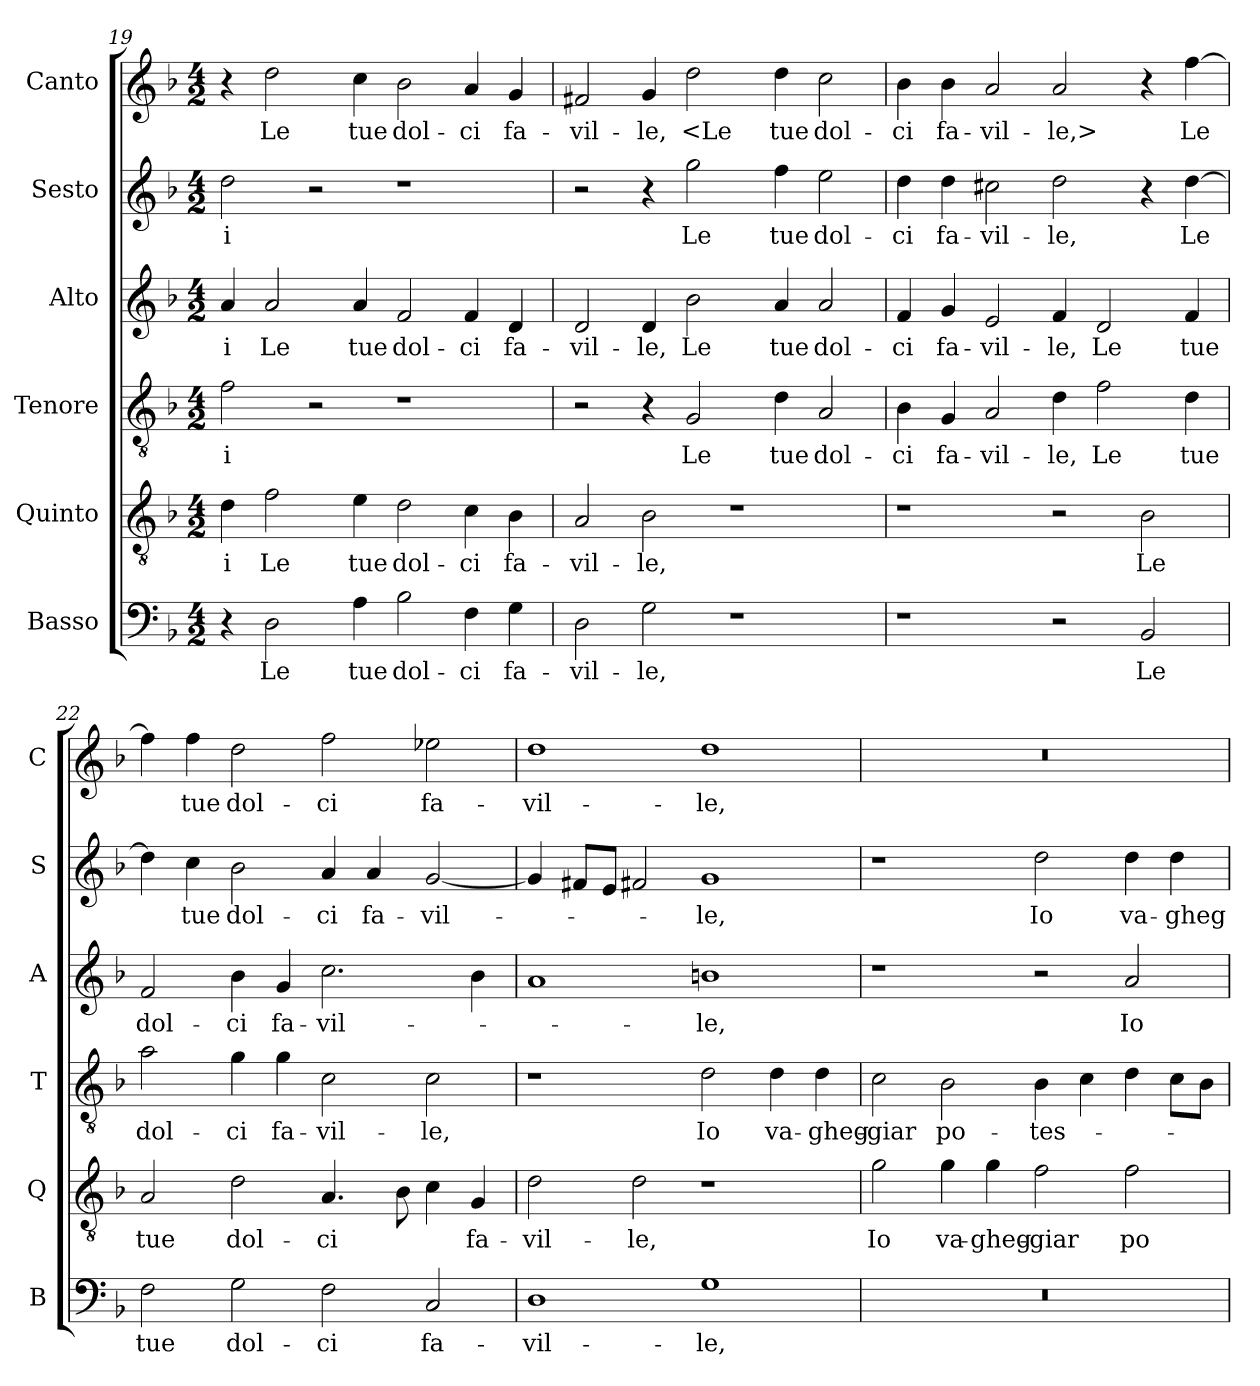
**kern	**text	**kern	**text	**kern	**text	**kern	**text	**kern	**text	**kern	**text
*part6	*part6	*part5	*part5	*part4	*part4	*part3	*part3	*part2	*part2	*part1	*part1
*staff6	*staff6	*staff5	*staff5	*staff4	*staff4	*staff3	*staff3	*staff2	*staff2	*staff1	*staff1
*I"Basso	*	*I"Quinto	*	*I"Tenore	*	*I"Alto	*	*I"Sesto	*	*I"Canto	*
*I'B	*	*I'Q	*	*I'T	*	*I'A	*	*I'S	*	*I'C	*
*clefF4	*	*clefGv2	*	*clefGv2	*	*clefG2	*	*clefG2	*	*clefG2	*
*k[b-]	*	*k[b-]	*	*k[b-]	*	*k[b-]	*	*k[b-]	*	*k[b-]	*
*M4/2	*	*M4/2	*	*M4/2	*	*M4/2	*	*M4/2	*	*M4/2	*
=19	=19	=19	=19	=19	=19	=19	=19	=19	=19	=19	=19
4r	.	4d	-i	2f	-i	4a	-i	2dd	-i	4r	.
2D	Le	2f	Le	.	.	2a	Le	.	.	2dd	Le
.	.	.	.	2r	.	.	.	2r	.	.	.
4A	tue	4e	tue	.	.	4a	tue	.	.	4cc	tue
2B-	dol-	2d	dol-	1r	.	2f	dol-	1r	.	2b-	dol-
4F	-ci	4c	-ci	.	.	4f	-ci	.	.	4a	-ci
4G	fa-	4B-	fa-	.	.	4d	fa-	.	.	4g	fa-
=20	=20	=20	=20	=20	=20	=20	=20	=20	=20	=20	=20
2D	-vil-	2A	-vil-	2r	.	2d	-vil-	2r	.	2f#X	-vil-
2G	-le,	2B-	-le,	4r	.	4d	-le,	4r	.	4g	-le,
.	.	.	.	2G	Le	2b-	Le	2gg	Le	2dd	<Le
1r	.	1r	.	.	.	.	.	.	.	.	.
.	.	.	.	4d	tue	4a	tue	4ff	tue	4dd	tue
.	.	.	.	2A	dol-	2a	dol-	2ee	dol-	2cc	dol-
=21	=21	=21	=21	=21	=21	=21	=21	=21	=21	=21	=21
1r	.	1r	.	4B-	-ci	4f	-ci	4dd	-ci	4b-	-ci
.	.	.	.	4G	fa-	4g	fa-	4dd	fa-	4b-	fa-
.	.	.	.	2A	-vil-	2e	-vil-	2cc#X	-vil-	2a	-vil-
2r	.	2r	.	4d	-le,	4f	-le,	2dd	-le,	2a	-le,>
.	.	.	.	2f	Le	2d	Le	.	.	.	.
2BB-	Le	2B-	Le	.	.	.	.	4r	.	4r	.
.	.	.	.	4d	tue	4f	tue	[4dd	Le	[4ff	Le
=22	=22	=22	=22	=22	=22	=22	=22	=22	=22	=22	=22
2F	tue	2A	tue	2a	dol-	2f	dol-	4dd]	.	4ff]	.
.	.	.	.	.	.	.	.	4cc	tue	4ff	tue
2G	dol-	2d	dol-	4g	-ci	4b-	-ci	2b-	dol-	2dd	dol-
.	.	.	.	4g	fa-	4g	fa-	.	.	.	.
2F	-ci	4.A	-ci	2c	-vil-	2.cc	-vil-	4a	-ci	2ff	-ci
.	.	.	.	.	.	.	.	4a	fa-	.	.
.	.	8B-	.	.	.	.	.	.	.	.	.
2C	fa-	4c	.	2c	-le,	.	.	[2g	-vil-	2ee-X	fa-
.	.	4G	fa-	.	.	4b-	.	.	.	.	.
=23	=23	=23	=23	=23	=23	=23	=23	=23	=23	=23	=23
1D	-vil-	2d	-vil-	1r	.	1a	.	4g]	.	1dd	-vil-
.	.	.	.	.	.	.	.	8f#XL	.	.	.
.	.	.	.	.	.	.	.	8eJ	.	.	.
.	.	2d	-le,	.	.	.	.	2f#X	.	.	.
1G	-le,	1r	.	2d	Io	1bn	-le,	1g	-le,	1dd	-le,
.	.	.	.	4d	va-	.	.	.	.	.	.
.	.	.	.	4d	-gheg-	.	.	.	.	.	.
=24	=24	=24	=24	=24	=24	=24	=24	=24	=24	=24	=24
0r	.	2g	Io	2c	-giar	1r	.	1r	.	0r	.
.	.	4g	va-	2B-	po-	.	.	.	.	.	.
.	.	4g	-gheg-	.	.	.	.	.	.	.	.
.	.	2f	-giar	4B-	-tes-	2r	.	2dd	Io	.	.
.	.	.	.	4c	.	.	.	.	.	.	.
.	.	2f	po-	4d	.	2a	Io	4dd	va-	.	.
.	.	.	.	8cL	.	.	.	4dd	-gheg-	.	.
.	.	.	.	8B-J	.	.	.	.	.	.	.
=	=	=	=	=	=	=	=	=	=	=	=
*-	*-	*-	*-	*-	*-	*-	*-	*-	*-	*-	*-
